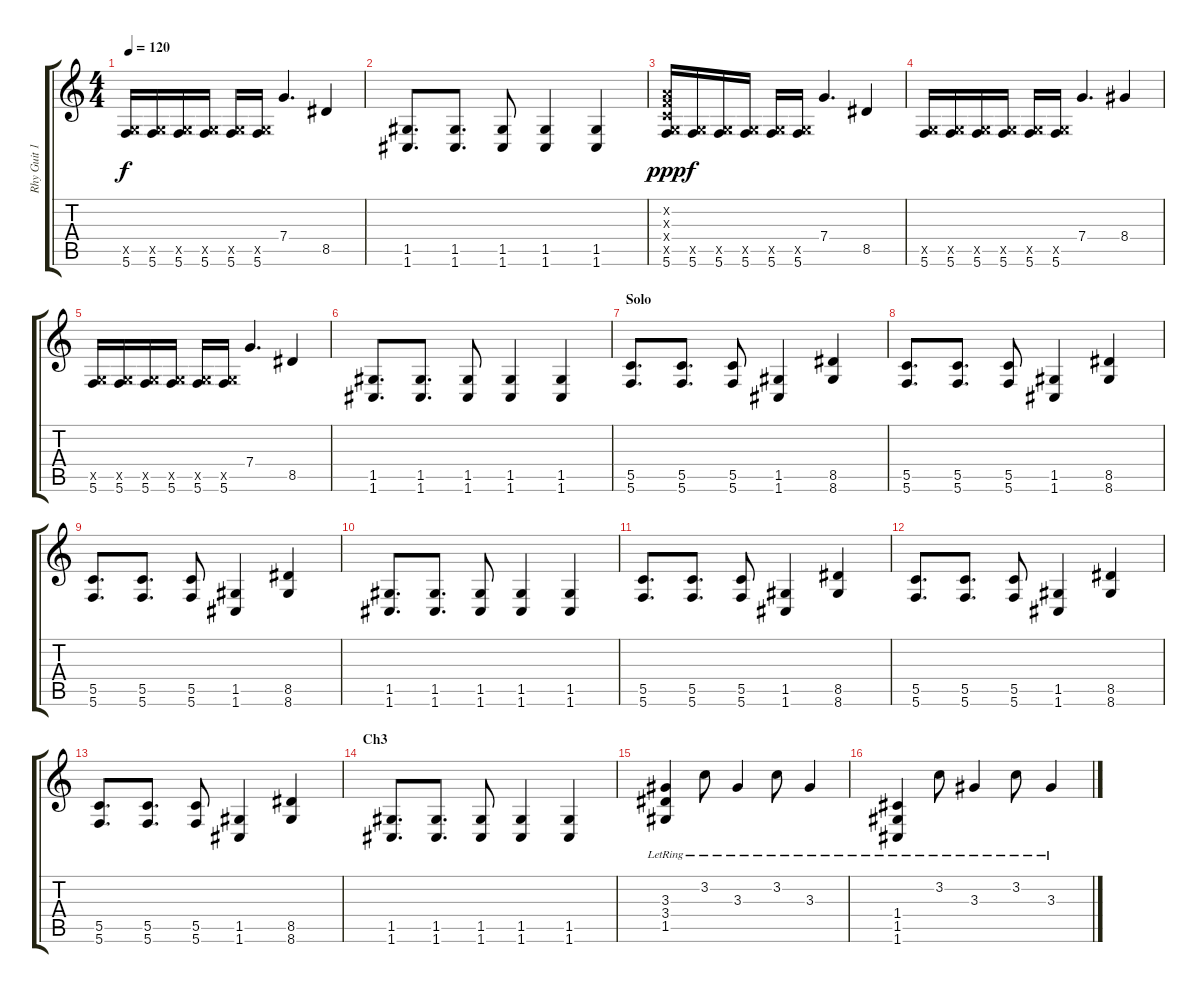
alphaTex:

\track ("Rhy Guit 1" "Rhy Guit 1") {instrument distortionguitar}
\staff {score tabs}
\tuning (D4 A3 F3 C3 G2 C2) {hide}
\ts (4 4)
\tempo 120
\clef g2
\ks c
(0.5{x} 5.6).16{dy f} (0.5{x} 5.6).16 (0.5{x} 5.6).16 (0.5{x} 5.6).16 (0.5{x} 5.6).16 (0.5{x} 5.6).16 7.4.4{d} 8.5.4 |
(1.5 1.6).8{d} (1.5 1.6).8{d} (1.5 1.6).8 (1.5 1.6).4 (1.5 1.6).4 |
(0.2{x} 0.3{x} 0.4{x} 0.5{x} 5.6).16{dy ppp} (0.5{x} 5.6).16{dy f} (0.5{x} 5.6).16 (0.5{x} 5.6).16 (0.5{x} 5.6).16 (0.5{x} 5.6).16 7.4.4{d} 8.5.4 |
(0.5{x} 5.6).16 (0.5{x} 5.6).16 (0.5{x} 5.6).16 (0.5{x} 5.6).16 (0.5{x} 5.6).16 (0.5{x} 5.6).16 7.4.4{d} 8.4.4 |
(0.5{x} 5.6).16 (0.5{x} 5.6).16 (0.5{x} 5.6).16 (0.5{x} 5.6).16 (0.5{x} 5.6).16 (0.5{x} 5.6).16 7.4.4{d} 8.5.4 |
(1.5 1.6).8{d} (1.5 1.6).8{d} (1.5 1.6).8 (1.5 1.6).4 (1.5 1.6).4 |
\section ("" "Solo")
(5.5 5.6).8{d} (5.5 5.6).8{d} (5.5 5.6).8 (1.5 1.6).4 (8.5 8.6).4 |
(5.5 5.6).8{d} (5.5 5.6).8{d} (5.5 5.6).8 (1.5 1.6).4 (8.5 8.6).4 |
(5.5 5.6).8{d} (5.5 5.6).8{d} (5.5 5.6).8 (1.5 1.6).4 (8.5 8.6).4 |
(1.5 1.6).8{d} (1.5 1.6).8{d} (1.5 1.6).8 (1.5 1.6).4 (1.5 1.6).4 |
(5.5 5.6).8{d} (5.5 5.6).8{d} (5.5 5.6).8 (1.5 1.6).4 (8.5 8.6).4 |
(5.5 5.6).8{d} (5.5 5.6).8{d} (5.5 5.6).8 (1.5 1.6).4 (8.5 8.6).4 |
(5.5 5.6).8{d} (5.5 5.6).8{d} (5.5 5.6).8 (1.5 1.6).4 (8.5 8.6).4 |
\section ("" "Ch3")
(1.5 1.6).8{d} (1.5 1.6).8{d} (1.5 1.6).8 (1.5 1.6).4 (1.5 1.6).4 |
(3.3{lr} 3.4{lr} 1.5{lr}).4 3.2{lr}.8 3.3{lr}.4 3.2{lr}.8 3.3{lr}.4 |
(1.4{lr} 1.5{lr} 1.6{lr}).4 3.2{lr}.8 3.3{lr}.4 3.2{lr}.8 3.3{lr}.4
